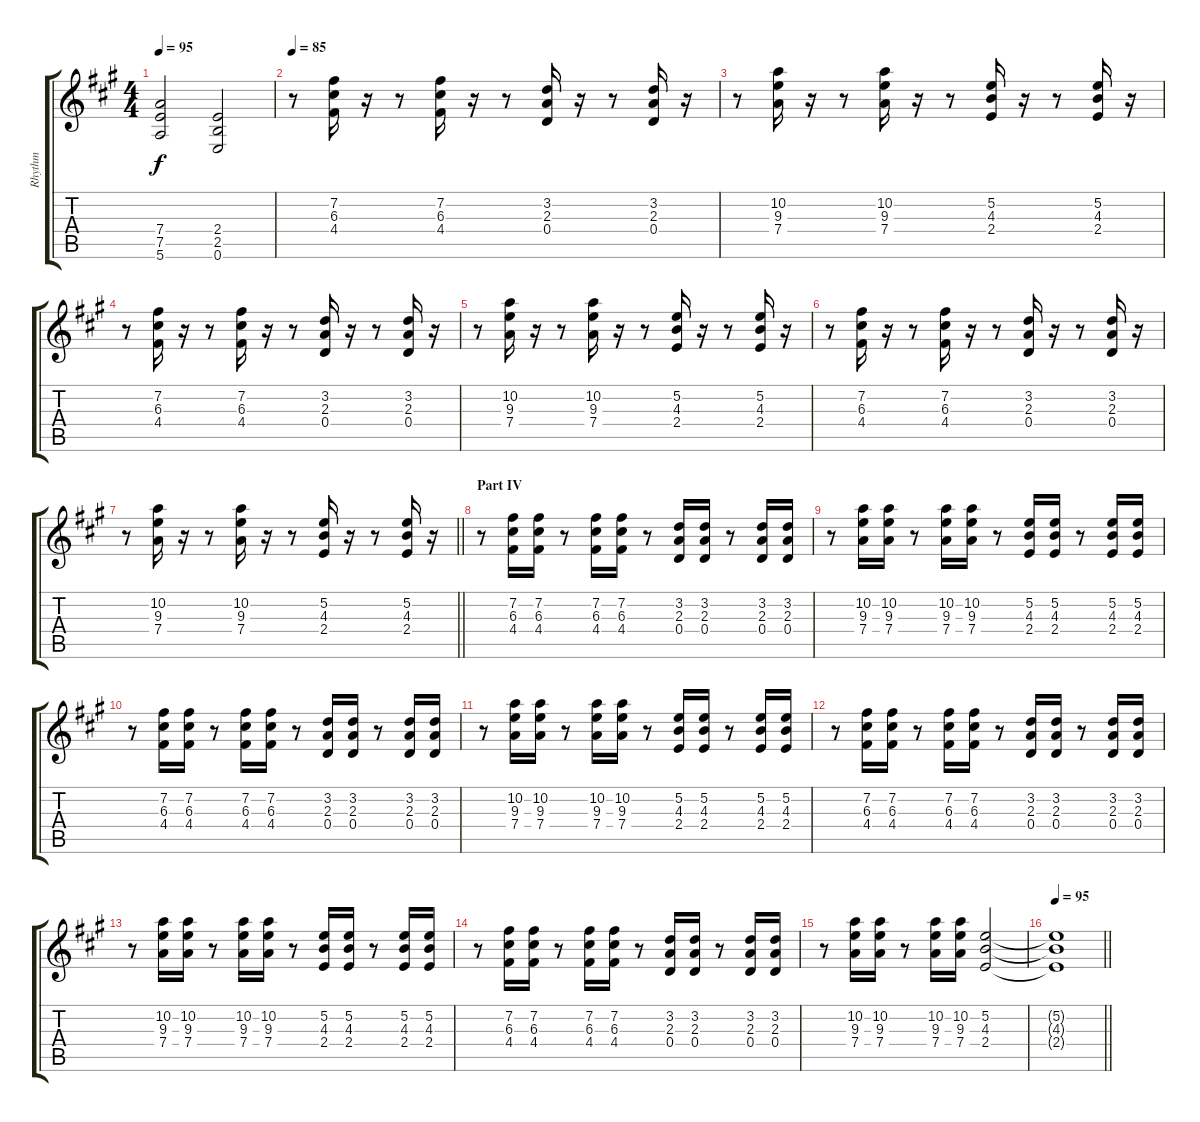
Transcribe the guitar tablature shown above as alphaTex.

\track ("Rhythm" "Rhythm") {instrument overdrivenguitar}
\staff {score tabs}
\tuning (E4 B3 G3 D3 A2 E2) {hide}
\ts (4 4)
\tempo 95
\clef g2
\ks a
(7.4 7.5 5.6).2{dy f} (2.4 2.5 0.6).2 |
\tempo 85
r.8 (7.2 6.3 4.4).16 r.16 r.8 (7.2 6.3 4.4).16 r.16 r.8 (3.2 2.3 0.4).16 r.16 r.8 (3.2 2.3 0.4).16 r.16 |
r.8 (10.2 9.3 7.4).16 r.16 r.8 (10.2 9.3 7.4).16 r.16 r.8 (5.2 4.3 2.4).16 r.16 r.8 (5.2 4.3 2.4).16 r.16 |
r.8 (7.2 6.3 4.4).16 r.16 r.8 (7.2 6.3 4.4).16 r.16 r.8 (3.2 2.3 0.4).16 r.16 r.8 (3.2 2.3 0.4).16 r.16 |
r.8 (10.2 9.3 7.4).16 r.16 r.8 (10.2 9.3 7.4).16 r.16 r.8 (5.2 4.3 2.4).16 r.16 r.8 (5.2 4.3 2.4).16 r.16 |
r.8 (7.2 6.3 4.4).16 r.16 r.8 (7.2 6.3 4.4).16 r.16 r.8 (3.2 2.3 0.4).16 r.16 r.8 (3.2 2.3 0.4).16 r.16 |
\barLineRight lightlight
r.8 (10.2 9.3 7.4).16 r.16 r.8 (10.2 9.3 7.4).16 r.16 r.8 (5.2 4.3 2.4).16 r.16 r.8 (5.2 4.3 2.4).16 r.16 |
\section ("" "Part IV")
r.8 (7.2 6.3 4.4).16 (7.2 6.3 4.4).16 r.8 (7.2 6.3 4.4).16 (7.2 6.3 4.4).16 r.8 (3.2 2.3 0.4).16 (3.2 2.3 0.4).16 r.8 (3.2 2.3 0.4).16 (3.2 2.3 0.4).16 |
r.8 (10.2 9.3 7.4).16 (10.2 9.3 7.4).16 r.8 (10.2 9.3 7.4).16 (10.2 9.3 7.4).16 r.8 (5.2 4.3 2.4).16 (5.2 4.3 2.4).16 r.8 (5.2 4.3 2.4).16 (5.2 4.3 2.4).16 |
r.8 (7.2 6.3 4.4).16 (7.2 6.3 4.4).16 r.8 (7.2 6.3 4.4).16 (7.2 6.3 4.4).16 r.8 (3.2 2.3 0.4).16 (3.2 2.3 0.4).16 r.8 (3.2 2.3 0.4).16 (3.2 2.3 0.4).16 |
r.8 (10.2 9.3 7.4).16 (10.2 9.3 7.4).16 r.8 (10.2 9.3 7.4).16 (10.2 9.3 7.4).16 r.8 (5.2 4.3 2.4).16 (5.2 4.3 2.4).16 r.8 (5.2 4.3 2.4).16 (5.2 4.3 2.4).16 |
r.8 (7.2 6.3 4.4).16 (7.2 6.3 4.4).16 r.8 (7.2 6.3 4.4).16 (7.2 6.3 4.4).16 r.8 (3.2 2.3 0.4).16 (3.2 2.3 0.4).16 r.8 (3.2 2.3 0.4).16 (3.2 2.3 0.4).16 |
r.8 (10.2 9.3 7.4).16 (10.2 9.3 7.4).16 r.8 (10.2 9.3 7.4).16 (10.2 9.3 7.4).16 r.8 (5.2 4.3 2.4).16 (5.2 4.3 2.4).16 r.8 (5.2 4.3 2.4).16 (5.2 4.3 2.4).16 |
r.8 (7.2 6.3 4.4).16 (7.2 6.3 4.4).16 r.8 (7.2 6.3 4.4).16 (7.2 6.3 4.4).16 r.8 (3.2 2.3 0.4).16 (3.2 2.3 0.4).16 r.8 (3.2 2.3 0.4).16 (3.2 2.3 0.4).16 |
r.8 (10.2 9.3 7.4).16 (10.2 9.3 7.4).16 r.8 (10.2 9.3 7.4).16 (10.2 9.3 7.4).16 (5.2 4.3 2.4).2 |
\tempo 95
\barLineRight lightlight
(5.2{t} 4.3{t} 2.4{t}).1
